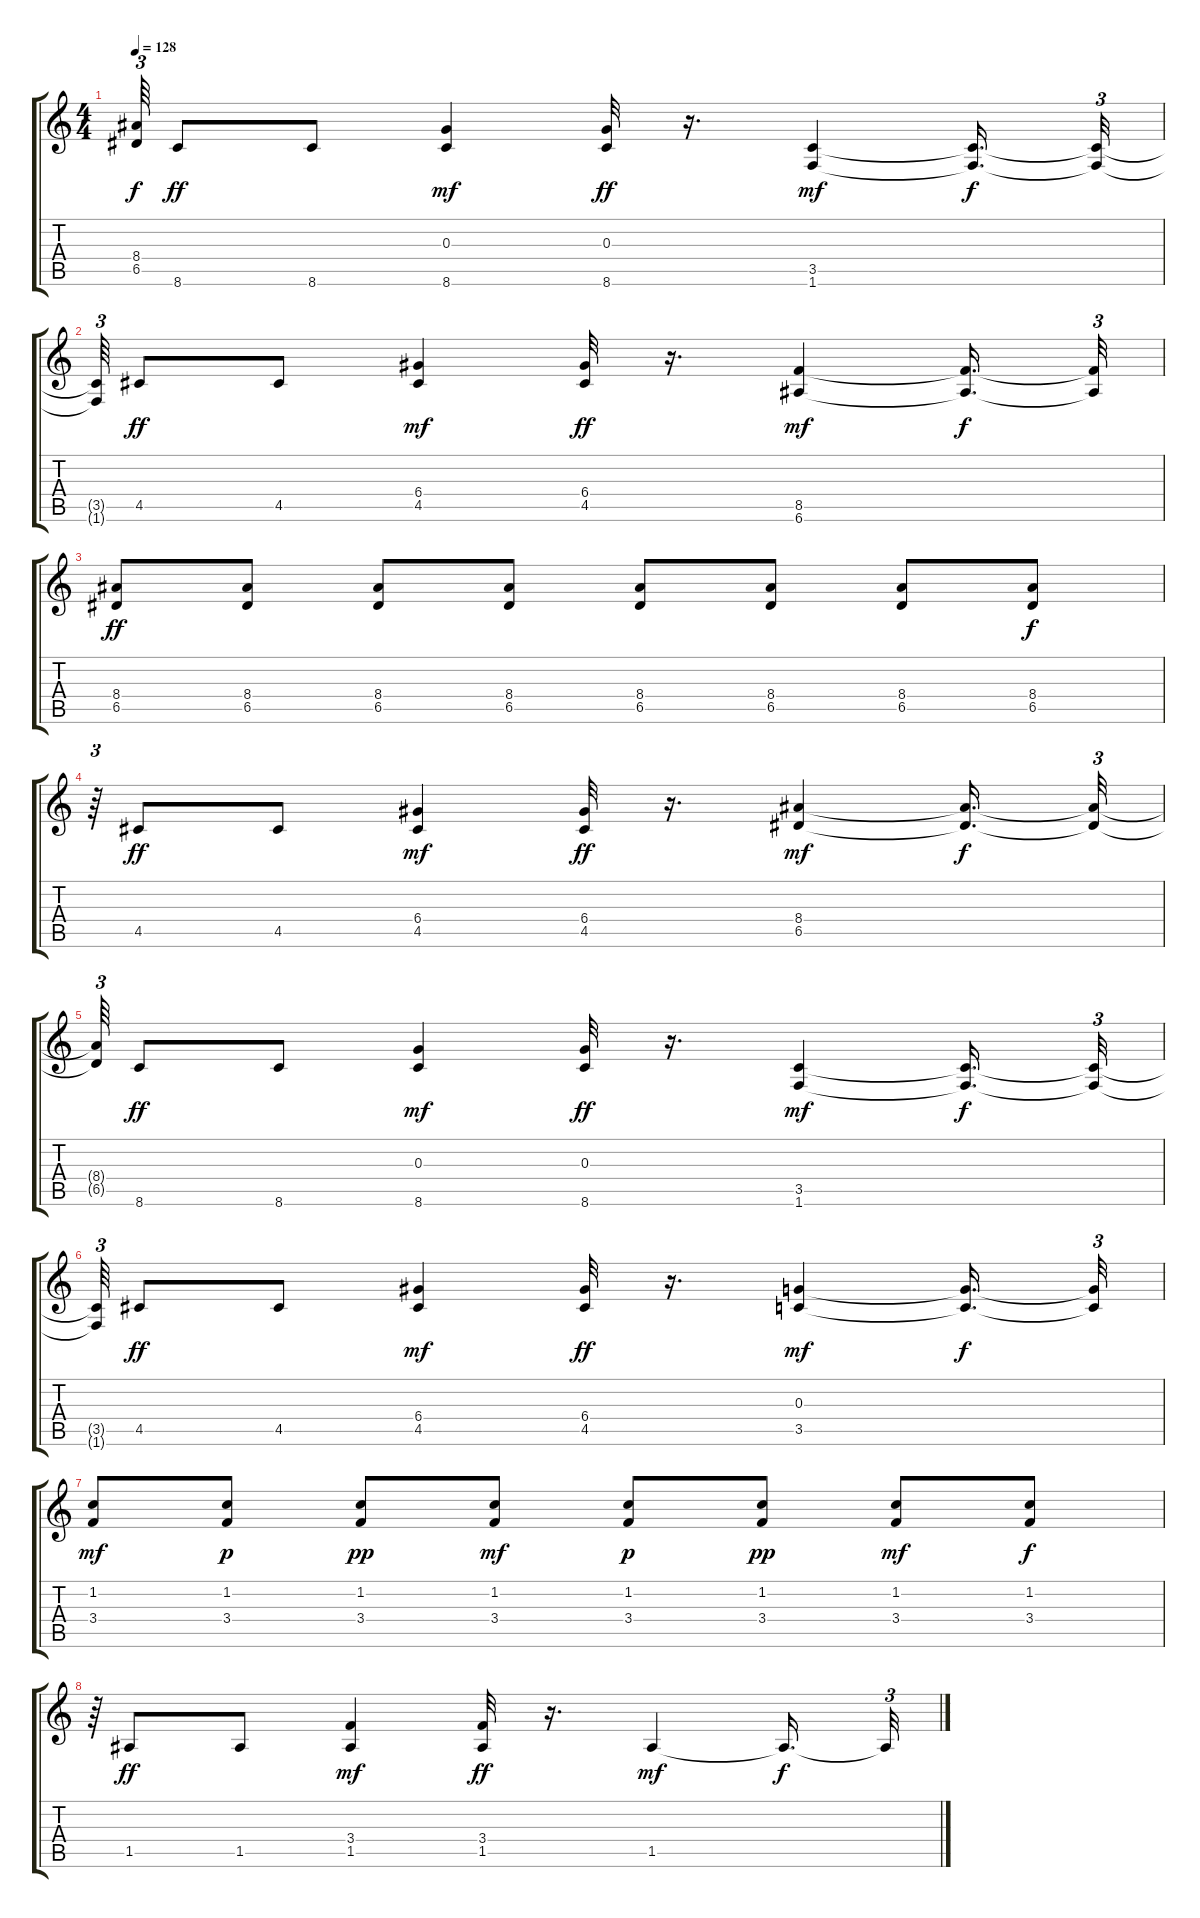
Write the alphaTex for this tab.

\track "" {instrument overdrivenguitar}
\staff {score tabs}
\tuning (E4 B3 G3 D3 A2 E2) {hide}
\ts (4 4)
\tempo 128
\clef g2
\ks c
(8.4{t} 6.5{t}).64{tu (3 2) txt "" dy f} 8.6.8{dy ff} 8.6.8 (0.3 8.6).4{dy mf} (0.3 8.6).32{dy ff} r.16{d} (3.5 1.6).4{dy mf} (3.5{t} 1.6{t}).16{d dy f} (3.5{t} 1.6{t}).32{tu (3 2)} |
(3.5{t} 1.6{t}).64{tu (3 2)} 4.5.8{dy ff} 4.5.8{txt ""} (6.4 4.5).4{dy mf} (6.4 4.5).32{dy ff} r.16{d} (8.5 6.6).4{dy mf} (8.5{t} 6.6{t}).16{d dy f} (8.5{t} 6.6{t}).32{tu (3 2)} |
(8.4 6.5).8{dy ff} (8.4 6.5).8 (8.4 6.5).8 (8.4 6.5).8 (8.4 6.5).8 (8.4 6.5).8 (8.4 6.5).8 (8.4 6.5).8{dy f} |
r.64{tu (3 2)} 4.5.8{txt "" dy ff} 4.5.8 (6.4 4.5).4{dy mf} (6.4 4.5).32{dy ff} r.16{d} (8.4 6.5).4{dy mf} (8.4{t} 6.5{t}).16{d dy f} (8.4{t} 6.5{t}).32{tu (3 2)} |
(8.4{t} 6.5{t}).64{tu (3 2)} 8.6.8{dy ff} 8.6.8 (0.3 8.6).4{dy mf} (0.3 8.6).32{dy ff} r.16{d} (3.5 1.6).4{dy mf} (3.5{t} 1.6{t}).16{d dy f} (3.5{t} 1.6{t}).32{tu (3 2)} |
(3.5{t} 1.6{t}).64{tu (3 2)} 4.5.8{dy ff} 4.5.8 (6.4 4.5).4{dy mf} (6.4 4.5).32{dy ff} r.16{d} (0.3 3.5).4{dy mf} (0.3{t} 3.5{t}).16{d dy f} (0.3{t} 3.5{t}).32{tu (3 2)} |
(1.2 3.4).8{dy mf} (1.2 3.4).8{dy p} (1.2 3.4).8{dy pp} (1.2 3.4).8{dy mf} (1.2 3.4).8{dy p} (1.2 3.4).8{dy pp} (1.2 3.4).8{dy mf} (1.2 3.4).8{dy f} |
r.64{tu (3 2)} 1.5.8{txt "" dy ff} 1.5.8 (3.4 1.5).4{dy mf} (3.4 1.5).32{dy ff} r.16{d} 1.5.4{dy mf} 1.5{t}.16{d dy f} 1.5{t}.32{tu (3 2)}
